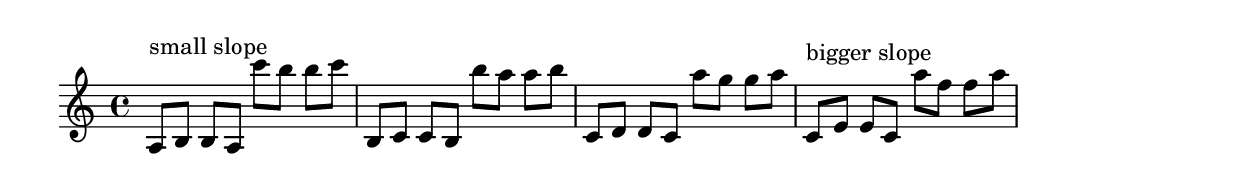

\version "2.3.22"
\header{

    texidoc="Simple beams on middle staffline are allowed to be
    slightly sloped, even if the notes have ledgers.  Beams reaching
    beyond middle line can have bigger slope."

}

\score{
    \relative c'{
	%%\override Staff.Stem  #'beamed-lengths = #'(3.50)
	%%  c8[ d]
	%%  d[ c]
	%% r2
	%% \override Staff.Stem  #'beamed-lengths = #'(3.26)

         a8[^"small slope" b]
         b[ a]

	 c''[ b]
	 b[ c]

	 % baerenreiter test
	 b,,[ c]
	 c[ b]

	 b''[ a]
	 a[ b]

	 c,,[ d]
	 d[ c]
	
	 a''[ g]
	 g[ a]

	 c,,[^"bigger slope" e]
	 e[ c]
	
	 a''[ f]
	 f[ a]
    }
    \layout{
	raggedright = ##t
	indent = 0
    }
}

